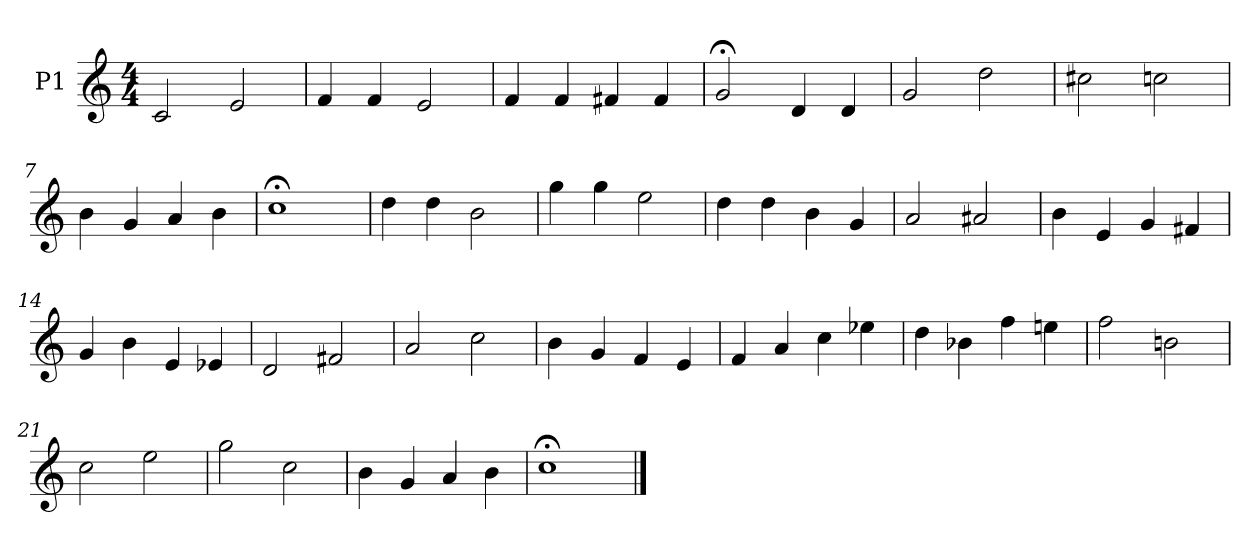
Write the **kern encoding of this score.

**kern
*part1
*staff1
*I"P1
*clefG2
*k[]
*M4/4
=1
2c/
2e/
=2
4f/
4f/
2e/
=3
4f/
4f/
4f#X/
4f#/
=4
2g;</
4d/
4d/
=5
2g/
2dd\
=6
2cc#X\
2ccn\
=7
4b\
4g/
4a/
4b\
!!LO:LB:g=z
=8
1cc;<
=9
4dd\
4dd\
2b\
=10
4gg\
4gg\
2ee\
=11
4dd\
4dd\
4b\
4g/
=12
2a/
2a#X/
=13
4b\
4e/
4g/
4f#X/
=14
4g/
4b\
4e/
4e-X/
!!LO:LB:g=z
=15
2d/
2f#X/
=16
2a/
2cc\
=17
4b\
4g/
4f/
4e/
=18
4f/
4a/
4cc\
4ee-X\
=19
4dd\
4b-X\
4ff\
4een\
!!LO:LB:g=z
=20
2ff\
2bn\
=21
2cc\
2ee\
=22
2gg\
2cc\
=23
4b\
4g/
4a/
4b\
=24
1cc;<
==
*-
